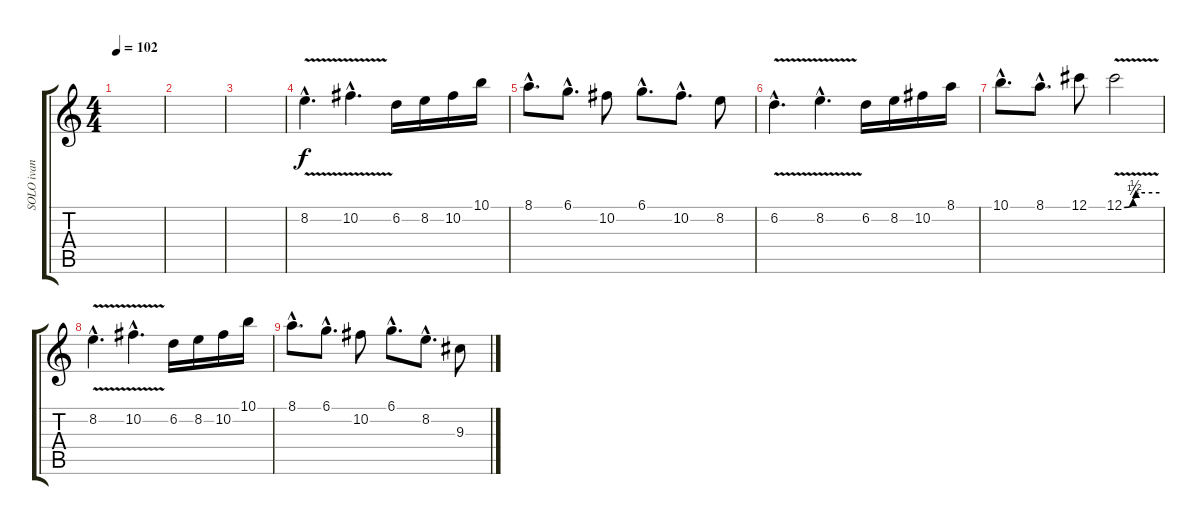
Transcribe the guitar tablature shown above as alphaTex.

\track ("SOLO ivan 2" "SOLO ivan ") {instrument distortionguitar}
\staff {score tabs}
\tuning (Db4 Ab3 E3 B2 Gb2 B1) {hide}
\ts (4 4)
\tempo 102
\clef g2
\ks c
|
|
|
8.2{v hac}.4{d} 10.2{v hac}.4{d} 6.2.16 8.2.16 10.2.16 10.1.16 |
8.1{hac}.8{d} 6.1{hac}.8{d} 10.2.8 6.1{hac}.8{d} 10.2{hac}.8{d} 8.2.8 |
6.2{v hac}.4{d} 8.2{v hac}.4{d} 6.2.16 8.2.16 10.2.16 8.1.16 |
10.1{hac}.8{d} 8.1{hac}.8{d} 12.1.8 12.1{be (custom 0 0 15 1 20 2 60 2) v}.2 |
8.2{v hac}.4{d} 10.2{v hac}.4{d} 6.2.16 8.2.16 10.2.16 10.1.16 |
8.1{hac}.8{d} 6.1{hac}.8{d} 10.2.8 6.1{hac}.8{d} 8.2{hac}.8{d} 9.3.8
